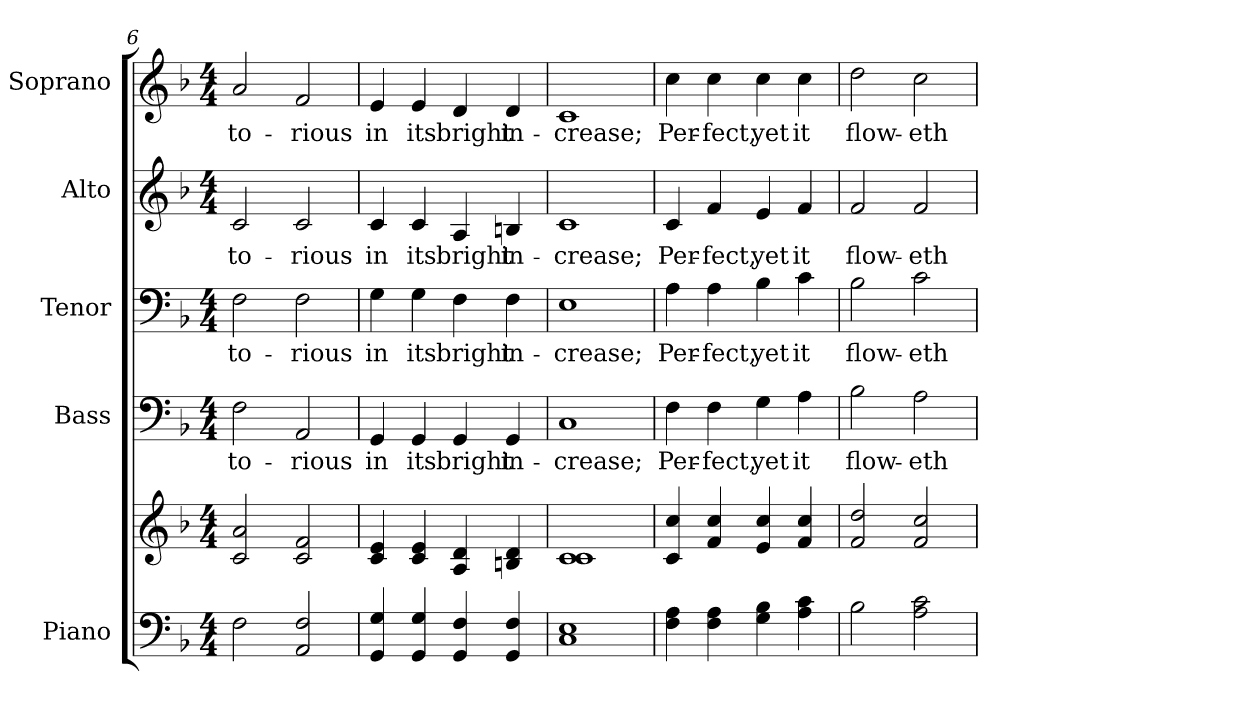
**kern	**kern	**kern	**text	**kern	**text	**kern	**text	**kern	**text
*part5	*part5	*part4	*part4	*part3	*part3	*part2	*part2	*part1	*part1
*staff6	*staff5	*staff4	*staff4	*staff3	*staff3	*staff2	*staff2	*staff1	*staff1
*I"Piano	*	*I"Bass	*	*I"Tenor	*	*I"Alto	*	*I"Soprano	*
*I'Pno.	*	*I'B.	*	*I'T.	*	*I'A.	*	*I'S.	*
*clefF4	*clefG2	*clefF4	*	*clefF4	*	*clefG2	*	*clefG2	*
*k[b-]	*k[b-]	*k[b-]	*	*k[b-]	*	*k[b-]	*	*k[b-]	*
*F:	*F:	*F:	*	*F:	*	*F:	*	*F:	*
*M4/4	*M4/4	*M4/4	*	*M4/4	*	*M4/4	*	*M4/4	*
=6	=6	=6	=6	=6	=6	=6	=6	=6	=6
!	!	!	!LO:LY:b:color=#000000	!	!	!	!	!	!
!	!	!	!	!	!LO:LY:b:color=#000000	!	!	!	!
!	!	!	!	!	!	!	!LO:LY:b:color=#000000	!	!
!	!	!	!	!	!	!	!	!	!LO:LY:b:color=#000000
2Fi\	2ci/ 2ai	2Fi\	to-	2Fi\	to-	2ci/	to-	2ai/	to-
!	!	!	!LO:LY:b:color=#000000	!	!	!	!	!	!
!	!	!	!	!	!LO:LY:b:color=#000000	!	!	!	!
!	!	!	!	!	!	!	!LO:LY:b:color=#000000	!	!
!	!	!	!	!	!	!	!	!	!LO:LY:b:color=#000000
2AAi/ 2Fi	2ci/ 2fi	2AAi/	-rious	2Fi\	-rious	2ci/	-rious	2fi/	-rious
=7	=7	=7	=7	=7	=7	=7	=7	=7	=7
!	!	!	!LO:LY:b:color=#000000	!	!	!	!	!	!
!	!	!	!	!	!LO:LY:b:color=#000000	!	!	!	!
!	!	!	!	!	!	!	!LO:LY:b:color=#000000	!	!
!	!	!	!	!	!	!	!	!	!LO:LY:b:color=#000000
4GGi/ 4Gi	4ci/ 4ei	4GGi/	in	4Gi\	in	4ci/	in	4ei/	in
!	!	!	!LO:LY:b:color=#000000	!	!	!	!	!	!
!	!	!	!	!	!LO:LY:b:color=#000000	!	!	!	!
!	!	!	!	!	!	!	!LO:LY:b:color=#000000	!	!
!	!	!	!	!	!	!	!	!	!LO:LY:b:color=#000000
4GGi/ 4Gi	4ci/ 4ei	4GGi/	its	4Gi\	its	4ci/	its	4ei/	its
!	!	!	!LO:LY:b:color=#000000	!	!	!	!	!	!
!	!	!	!	!	!LO:LY:b:color=#000000	!	!	!	!
!	!	!	!	!	!	!	!LO:LY:b:color=#000000	!	!
!	!	!	!	!	!	!	!	!	!LO:LY:b:color=#000000
4GGi/ 4Fi	4Ai/ 4di	4GGi/	bright	4Fi\	bright	4Ai/	bright	4di/	bright
!	!	!	!LO:LY:b:color=#000000	!	!	!	!	!	!
!	!	!	!	!	!LO:LY:b:color=#000000	!	!	!	!
!	!	!	!	!	!	!	!LO:LY:b:color=#000000	!	!
!	!	!	!	!	!	!	!	!	!LO:LY:b:color=#000000
4GGi/ 4Fi	4Bni/ 4di	4GGi/	in-	4Fi\	in-	4Bni/	in-	4di/	in-
=8	=8	=8	=8	=8	=8	=8	=8	=8	=8
!	!	!	!LO:LY:b:color=#000000	!	!	!	!	!	!
!	!	!	!	!	!LO:LY:b:color=#000000	!	!	!	!
!	!	!	!	!	!	!	!LO:LY:b:color=#000000	!	!
!	!	!	!	!	!	!	!	!	!LO:LY:b:color=#000000
1Ci 1Ei	1ci 1ci	1Ci	-crease;	1Ei	-crease;	1ci	-crease;	1ci	-crease;
!!LO:PB:g=z
=9	=9	=9	=9	=9	=9	=9	=9	=9	=9
!	!	!	!LO:LY:b:color=#000000	!	!	!	!	!	!
!	!	!	!	!	!LO:LY:b:color=#000000	!	!	!	!
!	!	!	!	!	!	!	!LO:LY:b:color=#000000	!	!
!	!	!	!	!	!	!	!	!	!LO:LY:b:color=#000000
4Fi\ 4Ai	4ci/ 4cci	4Fi\	Per-	4Ai\	Per-	4ci/	Per-	4cci\	Per-
!	!	!	!LO:LY:b:color=#000000	!	!	!	!	!	!
!	!	!	!	!	!LO:LY:b:color=#000000	!	!	!	!
!	!	!	!	!	!	!	!LO:LY:b:color=#000000	!	!
!	!	!	!	!	!	!	!	!	!LO:LY:b:color=#000000
4Fi\ 4Ai	4fi/ 4cci	4Fi\	-fect,	4Ai\	-fect,	4fi/	-fect,	4cci\	-fect,
!	!	!	!LO:LY:b:color=#000000	!	!	!	!	!	!
!	!	!	!	!	!LO:LY:b:color=#000000	!	!	!	!
!	!	!	!	!	!	!	!LO:LY:b:color=#000000	!	!
!	!	!	!	!	!	!	!	!	!LO:LY:b:color=#000000
4Gi\ 4B-i	4ei/ 4cci	4Gi\	yet	4B-i\	yet	4ei/	yet	4cci\	yet
!	!	!	!LO:LY:b:color=#000000	!	!	!	!	!	!
!	!	!	!	!	!LO:LY:b:color=#000000	!	!	!	!
!	!	!	!	!	!	!	!LO:LY:b:color=#000000	!	!
!	!	!	!	!	!	!	!	!	!LO:LY:b:color=#000000
4Ai\ 4ci	4fi/ 4cci	4Ai\	it	4ci\	it	4fi/	it	4cci\	it
=10	=10	=10	=10	=10	=10	=10	=10	=10	=10
!	!	!	!LO:LY:b:color=#000000	!	!	!	!	!	!
!	!	!	!	!	!LO:LY:b:color=#000000	!	!	!	!
!	!	!	!	!	!	!	!LO:LY:b:color=#000000	!	!
!	!	!	!	!	!	!	!	!	!LO:LY:b:color=#000000
2B-i\	2fi/ 2ddi	2B-i\	flow-	2B-i\	flow-	2fi/	flow-	2ddi\	flow-
!	!	!	!LO:LY:b:color=#000000	!	!	!	!	!	!
!	!	!	!	!	!LO:LY:b:color=#000000	!	!	!	!
!	!	!	!	!	!	!	!LO:LY:b:color=#000000	!	!
!	!	!	!	!	!	!	!	!	!LO:LY:b:color=#000000
2Ai\ 2ci	2fi/ 2cci	2Ai\	-eth	2ci\	-eth	2fi/	-eth	2cci\	-eth
=	=	=	=	=	=	=	=	=	=
*-	*-	*-	*-	*-	*-	*-	*-	*-	*-
